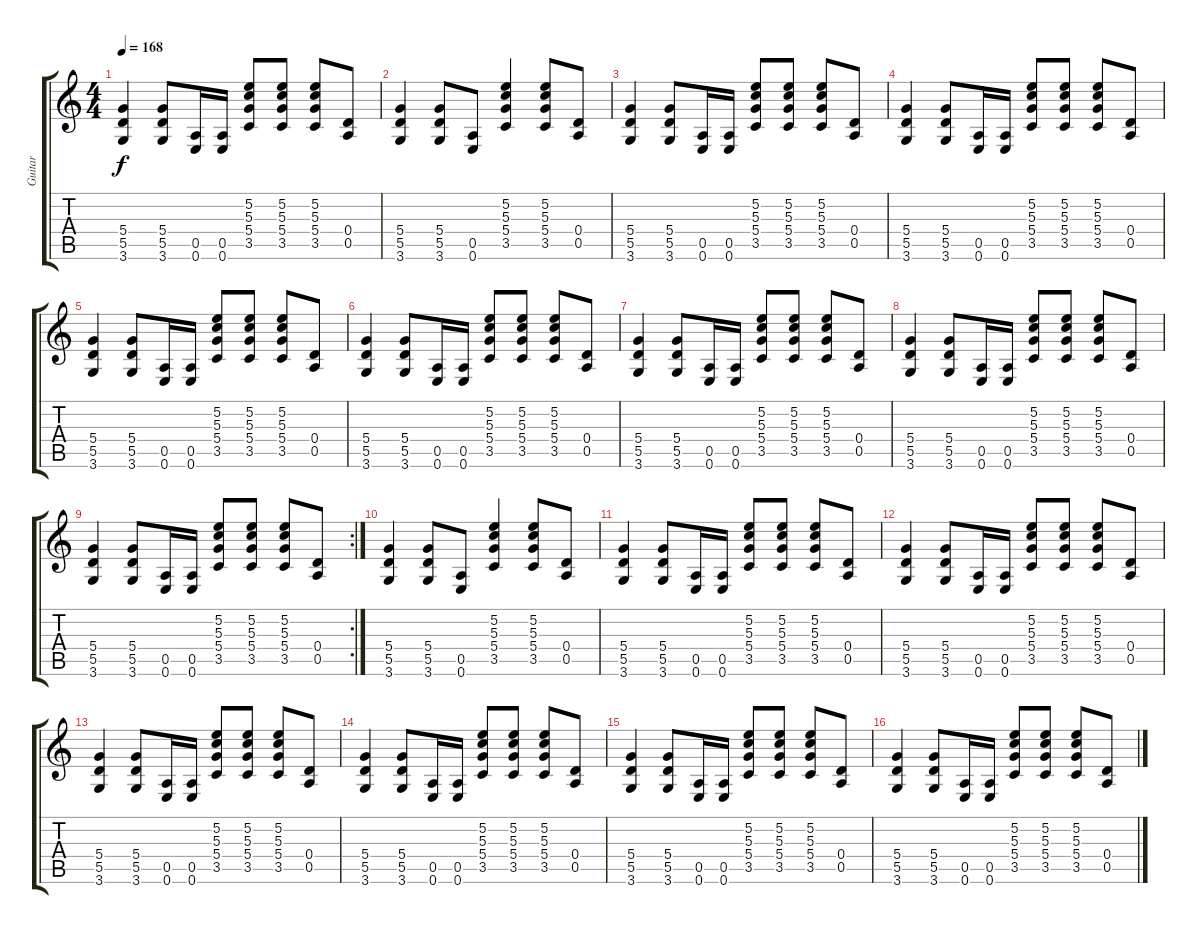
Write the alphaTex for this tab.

\track ("Guitar" "Guitar") {instrument distortionguitar}
\staff {score tabs}
\tuning (E4 B3 G3 D3 A2 E2) {hide}
\ts (4 4)
\tempo 168
\clef g2
\ks c
(5.4 5.5 3.6).4{dy f} (5.4 5.5 3.6).8 (0.5 0.6).16 (0.5 0.6).16 (5.2 5.3 5.4 3.5).8 (5.2 5.3 5.4 3.5).8 (5.2 5.3 5.4 3.5).8 (0.4 0.5).8 |
(5.4 5.5 3.6).4 (5.4 5.5 3.6).8 (0.5 0.6).8 (5.2 5.3 5.4 3.5).4 (5.2 5.3 5.4 3.5).8 (0.4 0.5).8 |
(5.4 5.5 3.6).4 (5.4 5.5 3.6).8 (0.5 0.6).16 (0.5 0.6).16 (5.2 5.3 5.4 3.5).8 (5.2 5.3 5.4 3.5).8 (5.2 5.3 5.4 3.5).8 (0.4 0.5).8 |
(5.4 5.5 3.6).4 (5.4 5.5 3.6).8 (0.5 0.6).16 (0.5 0.6).16 (5.2 5.3 5.4 3.5).8 (5.2 5.3 5.4 3.5).8 (5.2 5.3 5.4 3.5).8 (0.4 0.5).8 |
(5.4 5.5 3.6).4 (5.4 5.5 3.6).8 (0.5 0.6).16 (0.5 0.6).16 (5.2 5.3 5.4 3.5).8 (5.2 5.3 5.4 3.5).8 (5.2 5.3 5.4 3.5).8 (0.4 0.5).8 |
(5.4 5.5 3.6).4 (5.4 5.5 3.6).8 (0.5 0.6).16 (0.5 0.6).16 (5.2 5.3 5.4 3.5).8 (5.2 5.3 5.4 3.5).8 (5.2 5.3 5.4 3.5).8 (0.4 0.5).8 |
(5.4 5.5 3.6).4 (5.4 5.5 3.6).8 (0.5 0.6).16 (0.5 0.6).16 (5.2 5.3 5.4 3.5).8 (5.2 5.3 5.4 3.5).8 (5.2 5.3 5.4 3.5).8 (0.4 0.5).8 |
(5.4 5.5 3.6).4 (5.4 5.5 3.6).8 (0.5 0.6).16 (0.5 0.6).16 (5.2 5.3 5.4 3.5).8 (5.2 5.3 5.4 3.5).8 (5.2 5.3 5.4 3.5).8 (0.4 0.5).8 |
\rc 2
(5.4 5.5 3.6).4 (5.4 5.5 3.6).8 (0.5 0.6).16 (0.5 0.6).16 (5.2 5.3 5.4 3.5).8 (5.2 5.3 5.4 3.5).8 (5.2 5.3 5.4 3.5).8 (0.4 0.5).8 |
(5.4 5.5 3.6).4 (5.4 5.5 3.6).8 (0.5 0.6).8 (5.2 5.3 5.4 3.5).4 (5.2 5.3 5.4 3.5).8 (0.4 0.5).8 |
(5.4 5.5 3.6).4 (5.4 5.5 3.6).8 (0.5 0.6).16 (0.5 0.6).16 (5.2 5.3 5.4 3.5).8 (5.2 5.3 5.4 3.5).8 (5.2 5.3 5.4 3.5).8 (0.4 0.5).8 |
(5.4 5.5 3.6).4 (5.4 5.5 3.6).8 (0.5 0.6).16 (0.5 0.6).16 (5.2 5.3 5.4 3.5).8 (5.2 5.3 5.4 3.5).8 (5.2 5.3 5.4 3.5).8 (0.4 0.5).8 |
(5.4 5.5 3.6).4 (5.4 5.5 3.6).8 (0.5 0.6).16 (0.5 0.6).16 (5.2 5.3 5.4 3.5).8 (5.2 5.3 5.4 3.5).8 (5.2 5.3 5.4 3.5).8 (0.4 0.5).8 |
(5.4 5.5 3.6).4 (5.4 5.5 3.6).8 (0.5 0.6).16 (0.5 0.6).16 (5.2 5.3 5.4 3.5).8 (5.2 5.3 5.4 3.5).8 (5.2 5.3 5.4 3.5).8 (0.4 0.5).8 |
(5.4 5.5 3.6).4 (5.4 5.5 3.6).8 (0.5 0.6).16 (0.5 0.6).16 (5.2 5.3 5.4 3.5).8 (5.2 5.3 5.4 3.5).8 (5.2 5.3 5.4 3.5).8 (0.4 0.5).8 |
(5.4 5.5 3.6).4 (5.4 5.5 3.6).8 (0.5 0.6).16 (0.5 0.6).16 (5.2 5.3 5.4 3.5).8 (5.2 5.3 5.4 3.5).8 (5.2 5.3 5.4 3.5).8 (0.4 0.5).8
